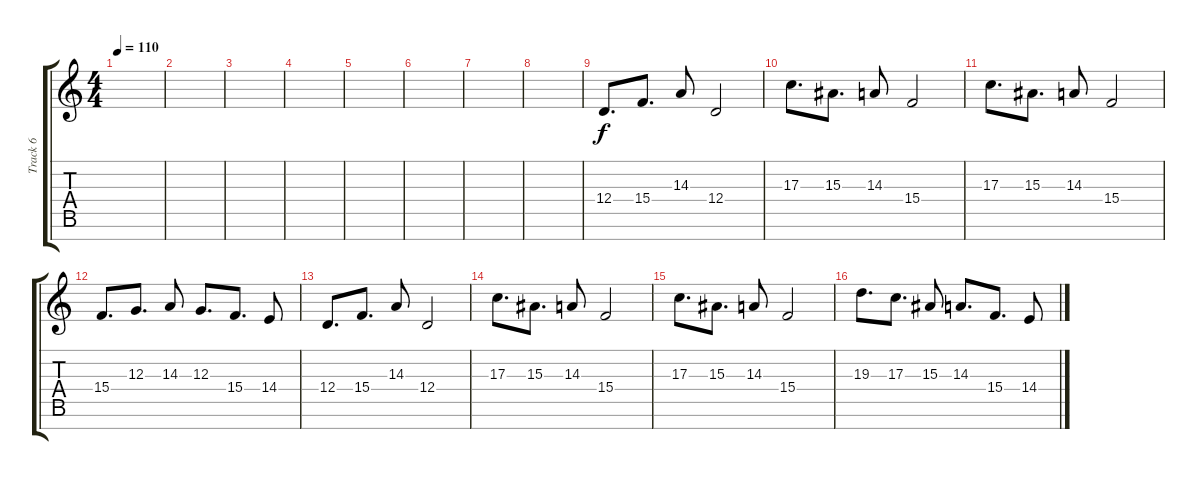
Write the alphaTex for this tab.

\track ("Track 6" "Track 6") {instrument harpsichord}
\staff {score tabs}
\tuning (E4 B3 G3 D3 A2 E2 B1) {hide}
\ts (4 4)
\tempo 110
\clef g2
\ks c
|
|
|
|
|
|
|
|
12.4.8{d} 15.4.8{d} 14.3.8 12.4.2 |
17.3.8{d} 15.3.8{d} 14.3.8 15.4.2 |
17.3.8{d} 15.3.8{d} 14.3.8 15.4.2 |
15.4.8{d} 12.3.8{d} 14.3.8 12.3.8{d} 15.4.8{d} 14.4.8 |
12.4.8{d} 15.4.8{d} 14.3.8 12.4.2 |
17.3.8{d} 15.3.8{d} 14.3.8 15.4.2 |
17.3.8{d} 15.3.8{d} 14.3.8 15.4.2 |
19.3.8{d} 17.3.8{d} 15.3.8 14.3.8{d} 15.4.8{d} 14.4.8
